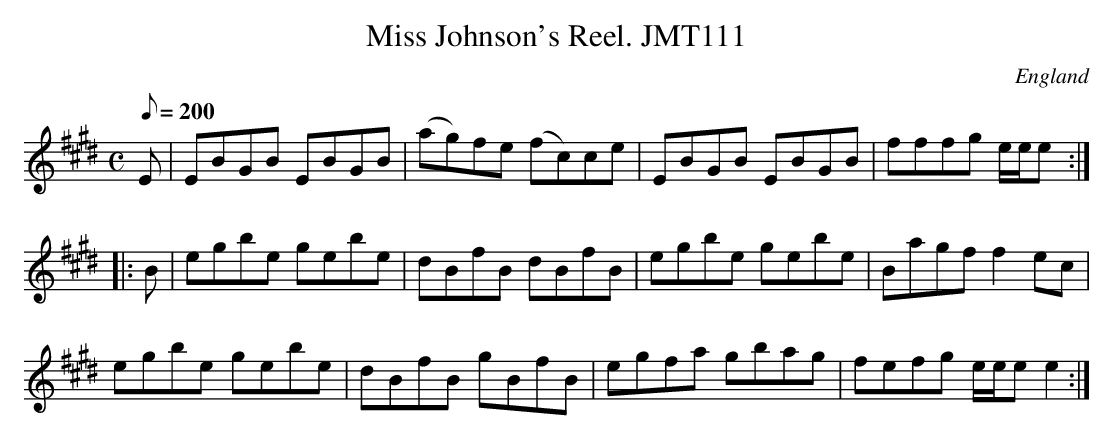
X:1
T:Miss Johnson's Reel. JMT111
M:C
L:1/8
Q:200
O:England
K:E
E| EBGB EBGB | (ag)fe (fc)ce | EBGB EBGB | fffg e/2e/2e :|!
|:B | egbe gebe | dBfB dBfB | egbe gebe | Bagf f2 ec |!
egbe gebe | dBfB gBfB | egfa gbag | fefg e/2e/2e e2 :|
